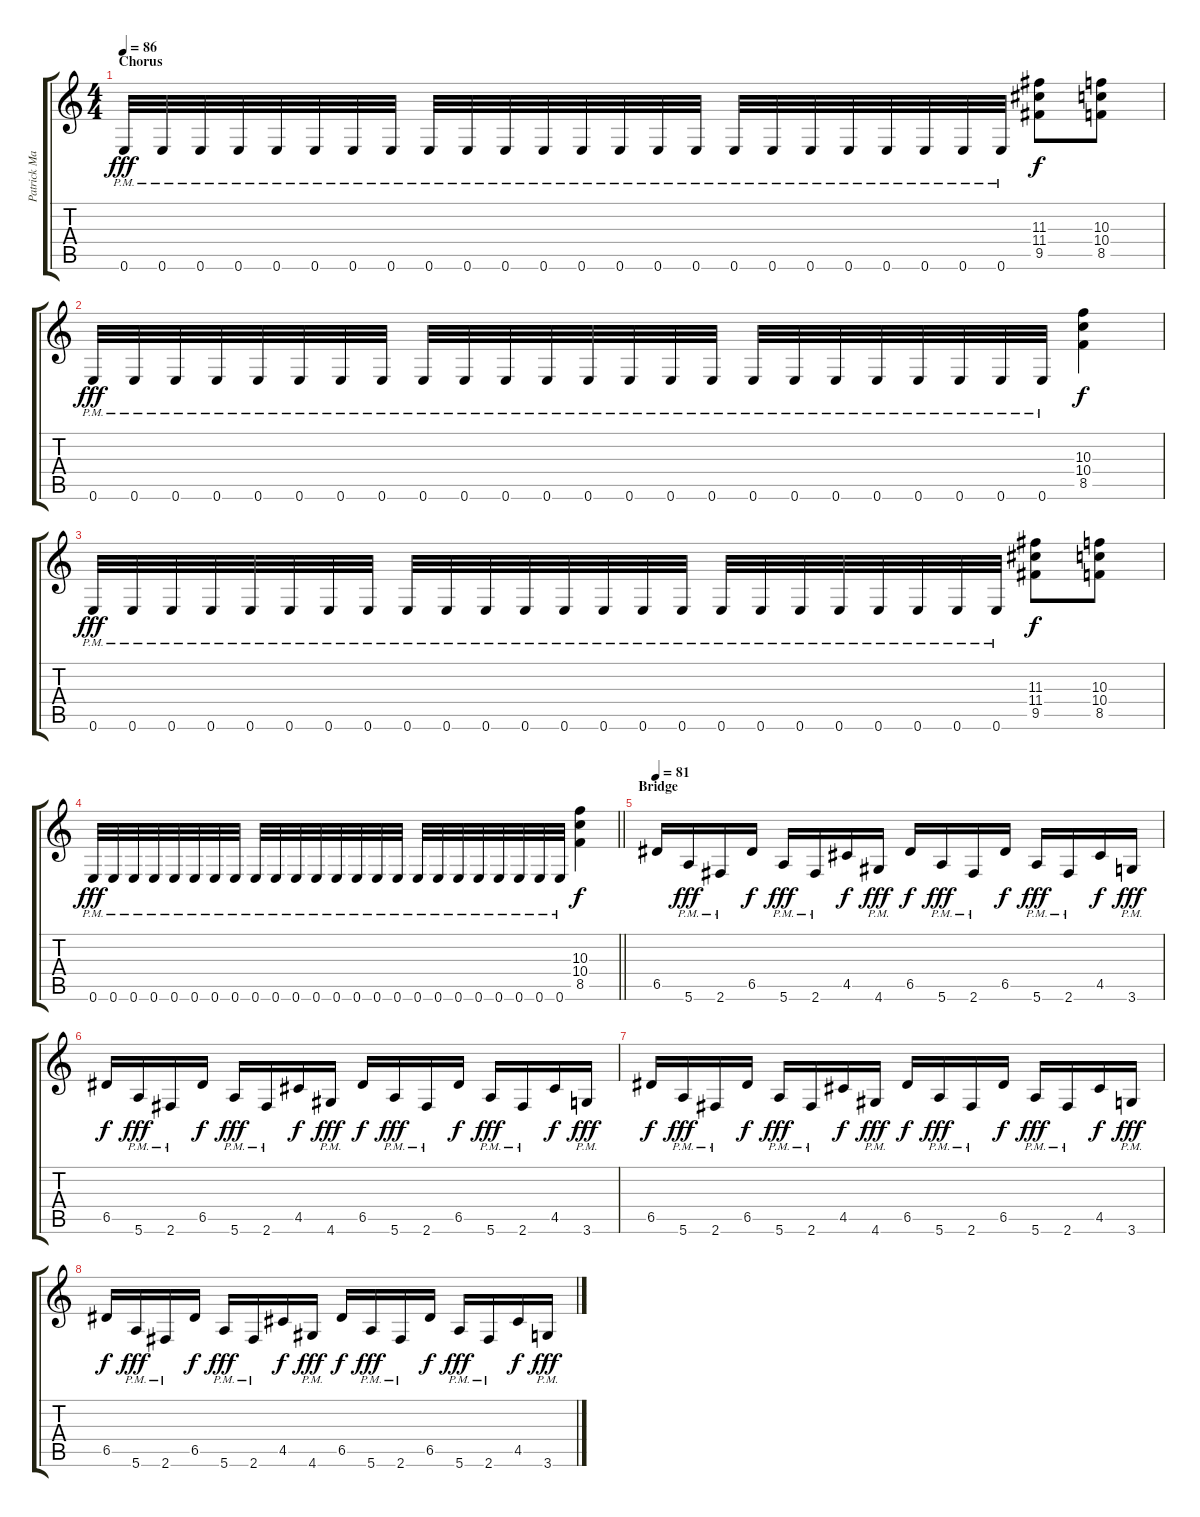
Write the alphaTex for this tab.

\track ("Patrick Mameli" "Patrick Ma") {instrument distortionguitar}
\staff {score tabs}
\tuning (E4 B3 G3 D3 A2 E2) {hide}
\ts (4 4)
\section ("" "Chorus")
\tempo 86
\clef g2
\ks c
0.6{pm}.32{dy fff} 0.6{pm}.32 0.6{pm}.32 0.6{pm}.32 0.6{pm}.32 0.6{pm}.32 0.6{pm}.32 0.6{pm}.32 0.6{pm}.32 0.6{pm}.32 0.6{pm}.32 0.6{pm}.32 0.6{pm}.32 0.6{pm}.32 0.6{pm}.32 0.6{pm}.32 0.6{pm}.32 0.6{pm}.32 0.6{pm}.32 0.6{pm}.32 0.6{pm}.32 0.6{pm}.32 0.6{pm}.32 0.6{pm}.32 (11.3 11.4 9.5).8{dy f} (10.3 10.4 8.5).8 |
0.6{pm}.32{dy fff} 0.6{pm}.32 0.6{pm}.32 0.6{pm}.32 0.6{pm}.32 0.6{pm}.32 0.6{pm}.32 0.6{pm}.32 0.6{pm}.32 0.6{pm}.32 0.6{pm}.32 0.6{pm}.32 0.6{pm}.32 0.6{pm}.32 0.6{pm}.32 0.6{pm}.32 0.6{pm}.32 0.6{pm}.32 0.6{pm}.32 0.6{pm}.32 0.6{pm}.32 0.6{pm}.32 0.6{pm}.32 0.6{pm}.32 (10.3 10.4 8.5).4{dy f} |
0.6{pm}.32{dy fff} 0.6{pm}.32 0.6{pm}.32 0.6{pm}.32 0.6{pm}.32 0.6{pm}.32 0.6{pm}.32 0.6{pm}.32 0.6{pm}.32 0.6{pm}.32 0.6{pm}.32 0.6{pm}.32 0.6{pm}.32 0.6{pm}.32 0.6{pm}.32 0.6{pm}.32 0.6{pm}.32 0.6{pm}.32 0.6{pm}.32 0.6{pm}.32 0.6{pm}.32 0.6{pm}.32 0.6{pm}.32 0.6{pm}.32 (11.3 11.4 9.5).8{dy f} (10.3 10.4 8.5).8 |
\barLineRight lightlight
0.6{pm}.32{dy fff} 0.6{pm}.32 0.6{pm}.32 0.6{pm}.32 0.6{pm}.32 0.6{pm}.32 0.6{pm}.32 0.6{pm}.32 0.6{pm}.32 0.6{pm}.32 0.6{pm}.32 0.6{pm}.32 0.6{pm}.32 0.6{pm}.32 0.6{pm}.32 0.6{pm}.32 0.6{pm}.32 0.6{pm}.32 0.6{pm}.32 0.6{pm}.32 0.6{pm}.32 0.6{pm}.32 0.6{pm}.32 0.6{pm}.32 (10.3 10.4 8.5).4{dy f} |
\section ("" "Bridge")
\tempo 81
6.5.16 5.6{pm}.16{dy fff} 2.6{pm}.16 6.5.16{dy f} 5.6{pm}.16{dy fff} 2.6{pm}.16 4.5.16{dy f} 4.6{pm}.16{dy fff} 6.5.16{dy f} 5.6{pm}.16{dy fff} 2.6{pm}.16 6.5.16{dy f} 5.6{pm}.16{dy fff} 2.6{pm}.16 4.5.16{dy f} 3.6{pm}.16{dy fff} |
6.5.16{dy f} 5.6{pm}.16{dy fff} 2.6{pm}.16 6.5.16{dy f} 5.6{pm}.16{dy fff} 2.6{pm}.16 4.5.16{dy f} 4.6{pm}.16{dy fff} 6.5.16{dy f} 5.6{pm}.16{dy fff} 2.6{pm}.16 6.5.16{dy f} 5.6{pm}.16{dy fff} 2.6{pm}.16 4.5.16{dy f} 3.6{pm}.16{dy fff} |
6.5.16{dy f} 5.6{pm}.16{dy fff} 2.6{pm}.16 6.5.16{dy f} 5.6{pm}.16{dy fff} 2.6{pm}.16 4.5.16{dy f} 4.6{pm}.16{dy fff} 6.5.16{dy f} 5.6{pm}.16{dy fff} 2.6{pm}.16 6.5.16{dy f} 5.6{pm}.16{dy fff} 2.6{pm}.16 4.5.16{dy f} 3.6{pm}.16{dy fff} |
6.5.16{dy f} 5.6{pm}.16{dy fff} 2.6{pm}.16 6.5.16{dy f} 5.6{pm}.16{dy fff} 2.6{pm}.16 4.5.16{dy f} 4.6{pm}.16{dy fff} 6.5.16{dy f} 5.6{pm}.16{dy fff} 2.6{pm}.16 6.5.16{dy f} 5.6{pm}.16{dy fff} 2.6{pm}.16 4.5.16{dy f} 3.6{pm}.16{dy fff}
